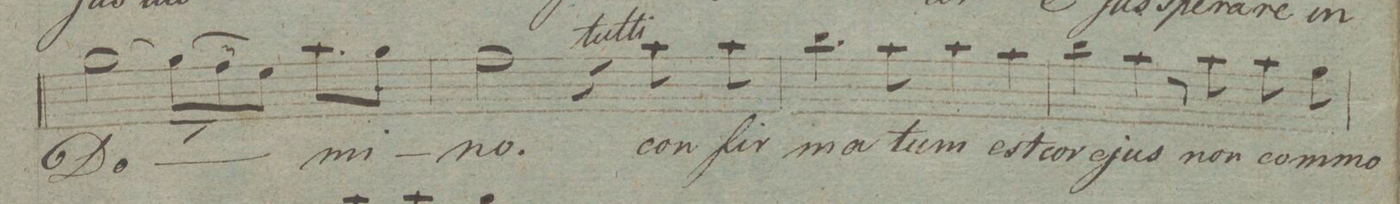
**kern	**text	**dynam
*I"Canto.	*	*
*clefC1	*	*
*k[c#f#d#g#]	*	*
*met(c|)	*	*
*M2/2	*	*
[2ee\	Do-	.
12ee^<\L]	.	.
12dd#\	.	.
12cc#\J	.	.
8.ff#\L	-mi-	.
16ee\J	.	.
=57	=57	=57
2dd#\	-no.	.
4r	.	.
8ff#\	con-	.
8ff#\	-fir-	.
=58	=58	=58
4.gg#\	-ma-	.
8ff#\	-tum	.
4ff#\	est	.
4ff#\	cor	.
=59	=59	=59
4gg#\	e-	.
4ff#\	-jus	.
8r	.	.
8ff#\	non	.
8ff#\	com-	.
8ee\	-mo-	.
=60	=60	=60
*-	*-	*-
